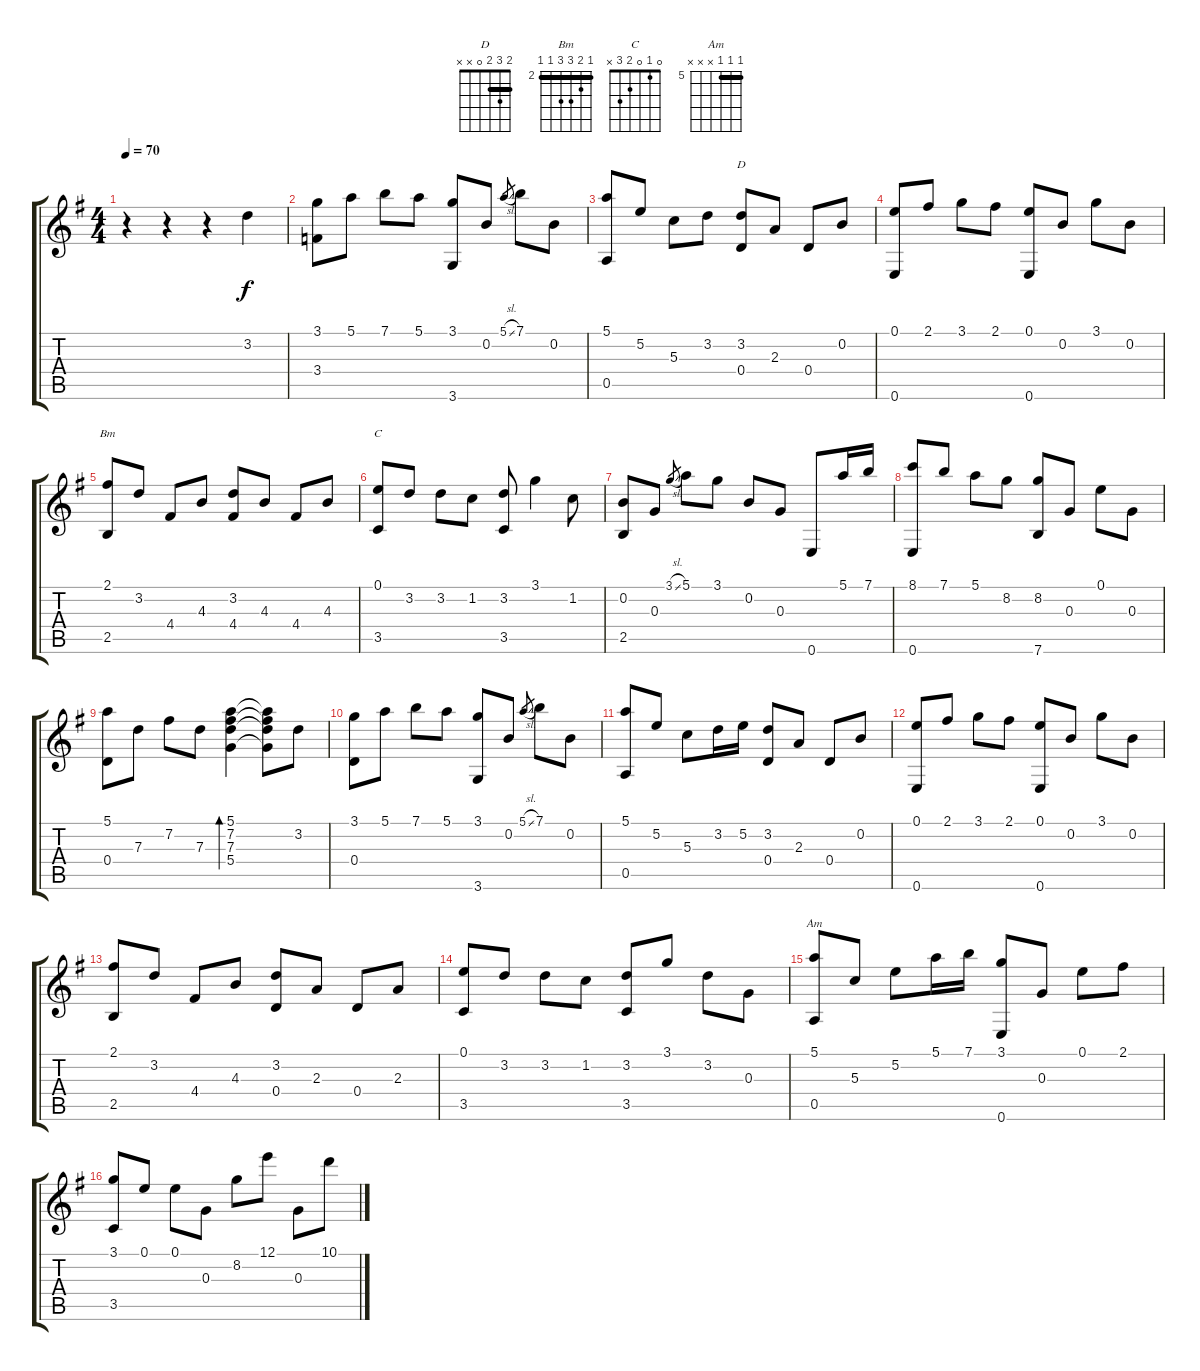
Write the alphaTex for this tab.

\track "" {instrument acousticguitarnylon}
\staff {score tabs}
\tuning (E4 B3 G3 D3 A2 E2) {hide}
\chord ("D" 2 3 2 0 x x) {barre 2}
\chord ("Bm" 2 3 4 4 2 2) {firstfret 2 barre 2}
\chord ("C" 0 1 0 2 3 x)
\chord ("Am" 5 5 5 x x x) {firstfret 5 barre 5}
\ts (4 4)
\tempo 70
\clef g2
\ks g
r.4{dy f instrument acousticguitarnylon} r.4 r.4 3.2.4 |
(3.1 3.4).8 5.1.8 7.1.8 5.1.8 (3.1 3.6).8 0.2.8 5.1{sl}.8{gr} 7.1.8 0.2.8 |
(5.1 0.5).8 5.2.8 5.3.8 3.2.8 (3.2 0.4).8{ch "D"} 2.3.8 0.4.8 0.2.8 |
(0.1 0.6).8 2.1.8 3.1.8 2.1.8 (0.1 0.6).8 0.2.8 3.1.8 0.2.8 |
(2.1 2.5).8{ch "Bm"} 3.2.8 4.4.8 4.3.8 (3.2 4.4).8 4.3.8 4.4.8 4.3.8 |
(0.1 3.5).8{ch "C"} 3.2.8 3.2.8 1.2.8 (3.2 3.5).8 3.1.4 1.2.8 |
(0.2 2.5).8 0.3.8 3.1{sl}.8{gr} 5.1.8 3.1.8 0.2.8 0.3.8 0.6.8 5.1.16 7.1.16 |
(8.1 0.6).8 7.1.8 5.1.8 8.2.8 (8.2 7.6).8 0.3.8 0.1.8 0.3.8 |
(5.1 0.4).8 7.3.8 7.2.8 7.3.8 (5.1 7.2 7.3 5.4).4{bd 120} (5.1{t} 7.2{t} 7.3{t} 5.4{t}).8 3.2.8 |
(3.1 0.4).8 5.1.8 7.1.8 5.1.8 (3.1 3.6).8 0.2.8 5.1{sl}.8{gr} 7.1.8 0.2.8 |
(5.1 0.5).8 5.2.8 5.3.8 3.2.16 5.2.16 (3.2 0.4).8 2.3.8 0.4.8 0.2.8 |
(0.1 0.6).8 2.1.8 3.1.8 2.1.8 (0.1 0.6).8 0.2.8 3.1.8 0.2.8 |
(2.1 2.5).8 3.2.8 4.4.8 4.3.8 (3.2 0.4).8 2.3.8 0.4.8 2.3.8 |
(0.1 3.5).8 3.2.8 3.2.8 1.2.8 (3.2 3.5).8 3.1.8 3.2.8 0.3.8 |
(5.1 0.5).8{ch "Am"} 5.3.8 5.2.8 5.1.16 7.1.16 (3.1 0.6).8 0.3.8 0.1.8 2.1.8 |
(3.1 3.5).8 0.1.8 0.1.8 0.3.8 8.2.8 12.1.8 0.3.8 10.1.8
